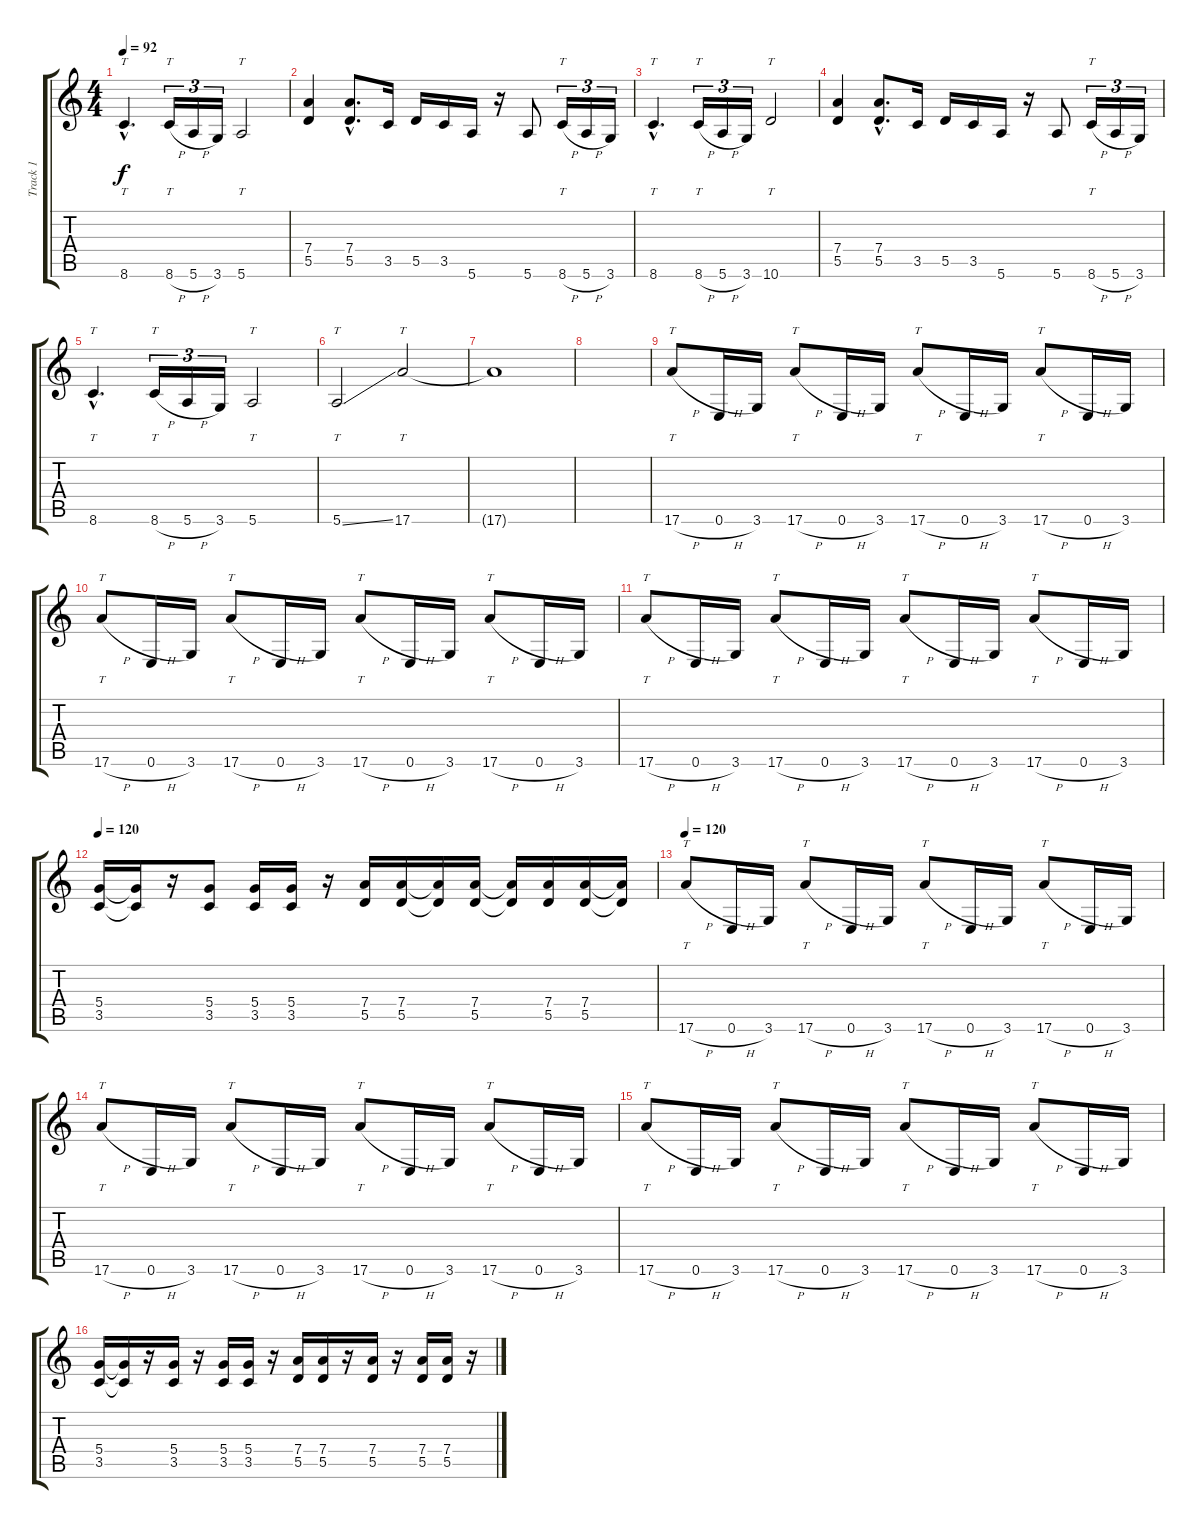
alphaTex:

\track ("Track 1" "Track 1") {instrument overdrivenguitar}
\staff {score tabs}
\tuning (E4 B3 G3 D3 A2 E2) {hide}
\ts (4 4)
\tempo 92
\clef g2
\ks c
8.6{hac}.4{tt d dy f} 8.6{h}.16{tt tu (3 2)} 5.6{h}.16{tu (3 2)} 3.6.16{tu (3 2)} 5.6.2{tt} |
(7.4 5.5).4 (7.4{hac} 5.5{hac}).8{d} 3.5.16 5.5.16 3.5.16 5.6.16 r.16 5.6.8 8.6{h}.16{tt tu (3 2)} 5.6{h}.16{tu (3 2)} 3.6.16{tu (3 2)} |
8.6{hac}.4{tt d} 8.6{h}.16{tt tu (3 2)} 5.6{h}.16{tu (3 2)} 3.6.16{tu (3 2)} 10.6.2{tt} |
(7.4 5.5).4 (7.4{hac} 5.5{hac}).8{d} 3.5.16 5.5.16 3.5.16 5.6.16 r.16 5.6.8 8.6{h}.16{tt tu (3 2)} 5.6{h}.16{tu (3 2)} 3.6.16{tu (3 2)} |
8.6{hac}.4{tt d} 8.6{h}.16{tt tu (3 2)} 5.6{h}.16{tu (3 2)} 3.6.16{tu (3 2)} 5.6.2{tt} |
5.6{ss}.2{tt} 17.6.2{tt} |
17.6{t}.1 |
|
17.6{h}.8{tt} 0.6{h}.16 3.6.16 17.6{h}.8{tt} 0.6{h}.16 3.6.16 17.6{h}.8{tt} 0.6{h}.16 3.6.16 17.6{h}.8{tt} 0.6{h}.16 3.6.16 |
17.6{h}.8{tt} 0.6{h}.16 3.6.16 17.6{h}.8{tt} 0.6{h}.16 3.6.16 17.6{h}.8{tt} 0.6{h}.16 3.6.16 17.6{h}.8{tt} 0.6{h}.16 3.6.16 |
17.6{h}.8{tt} 0.6{h}.16 3.6.16 17.6{h}.8{tt} 0.6{h}.16 3.6.16 17.6{h}.8{tt} 0.6{h}.16 3.6.16 17.6{h}.8{tt} 0.6{h}.16 3.6.16 |
\tempo 120
(5.4 3.5).16 (5.4{t} 3.5{t}).16 r.16 (5.4 3.5).8 (5.4 3.5).16 (5.4 3.5).16 r.16 (7.4 5.5).16 (7.4 5.5).16 (7.4{t} 5.5{t}).16 (7.4 5.5).16 (7.4{t} 5.5{t}).16 (7.4 5.5).16 (7.4 5.5).16 (7.4{t} 5.5{t}).16 |
\tempo 120
17.6{h}.8{tt} 0.6{h}.16 3.6.16 17.6{h}.8{tt} 0.6{h}.16 3.6.16 17.6{h}.8{tt} 0.6{h}.16 3.6.16 17.6{h}.8{tt} 0.6{h}.16 3.6.16 |
17.6{h}.8{tt} 0.6{h}.16 3.6.16 17.6{h}.8{tt} 0.6{h}.16 3.6.16 17.6{h}.8{tt} 0.6{h}.16 3.6.16 17.6{h}.8{tt} 0.6{h}.16 3.6.16 |
17.6{h}.8{tt} 0.6{h}.16 3.6.16 17.6{h}.8{tt} 0.6{h}.16 3.6.16 17.6{h}.8{tt} 0.6{h}.16 3.6.16 17.6{h}.8{tt} 0.6{h}.16 3.6.16 |
(5.4 3.5).16 (5.4{t} 3.5{t}).16 r.16 (5.4 3.5).16 r.16 (5.4 3.5).16 (5.4 3.5).16 r.16 (7.4 5.5).16 (7.4 5.5).16 r.16 (7.4 5.5).16 r.16 (7.4 5.5).16 (7.4 5.5).16 r.16
